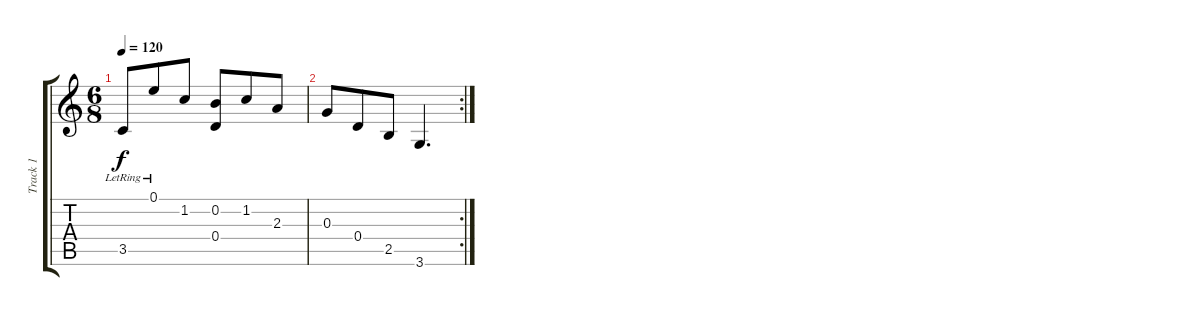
\track ("Track 1" "Track 1") {instrument acousticguitarnylon}
\staff {score tabs}
\tuning (E4 B3 G3 D3 A2 E2) {hide}
\ts (6 8)
\tempo 120
\clef g2
\ks c
3.5{lr}.8{dy f} 0.1{lr}.8 1.2.8 (0.2 0.4).8 1.2.8 2.3.8 |
\rc 2
0.3.8 0.4.8 2.5.8 3.6.4{d}
